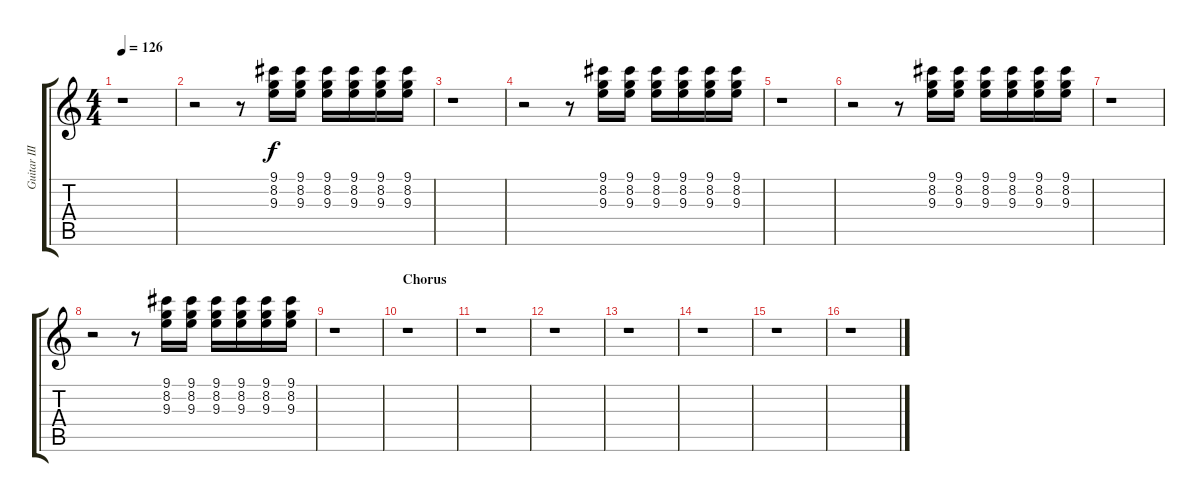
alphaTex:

\track ("Guitar III" "Guitar III") {instrument electricguitarjazz}
\staff {score tabs}
\tuning (E4 B3 G3 D3 A2 E2) {hide}
\ts (4 4)
\tempo 126
\clef g2
\ks c
r.1{dy f} |
r.2 r.8 (9.1 8.2 9.3).16 (9.1 8.2 9.3).16 (9.1 8.2 9.3).16 (9.1 8.2 9.3).16 (9.1 8.2 9.3).16 (9.1 8.2 9.3).16 |
r.1 |
r.2 r.8 (9.1 8.2 9.3).16 (9.1 8.2 9.3).16 (9.1 8.2 9.3).16 (9.1 8.2 9.3).16 (9.1 8.2 9.3).16 (9.1 8.2 9.3).16 |
r.1 |
r.2 r.8 (9.1 8.2 9.3).16 (9.1 8.2 9.3).16 (9.1 8.2 9.3).16 (9.1 8.2 9.3).16 (9.1 8.2 9.3).16 (9.1 8.2 9.3).16 |
r.1 |
r.2 r.8 (9.1 8.2 9.3).16 (9.1 8.2 9.3).16 (9.1 8.2 9.3).16 (9.1 8.2 9.3).16 (9.1 8.2 9.3).16 (9.1 8.2 9.3).16 |
r.1 |
\section ("" "Chorus")
r.1 |
r.1 |
r.1 |
r.1 |
r.1 |
r.1 |
r.1
